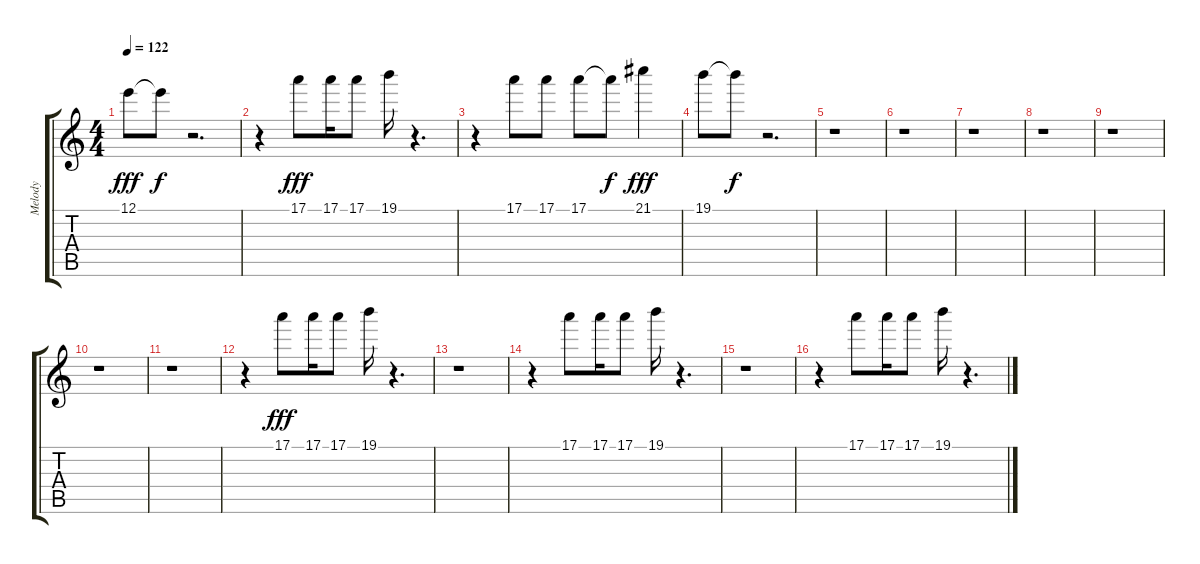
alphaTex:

\track ("Melody" "Melody") {instrument electricguitarclean}
\staff {score tabs}
\tuning (E4 B3 G3 D3 A2 E2) {hide}
\ts (4 4)
\tempo 122
\clef g2
\ks c
12.1.8{dy fff} 12.1{t}.8{dy f} r.2{d} |
r.4 17.1.8{dy fff} 17.1.16 17.1.8 19.1.16 r.4{d} |
r.4 17.1.8 17.1.8 17.1.8 17.1{t}.8{dy f} 21.1.4{dy fff} |
19.1.8 19.1{t}.8{dy f} r.2{d} |
r.1 |
r.1 |
r.1 |
r.1 |
r.1 |
r.1 |
r.1 |
r.4 17.1.8{dy fff} 17.1.16 17.1.8 19.1.16 r.4{d} |
r.1 |
r.4 17.1.8 17.1.16 17.1.8 19.1.16 r.4{d} |
r.1 |
r.4 17.1.8 17.1.16 17.1.8 19.1.16 r.4{d}
